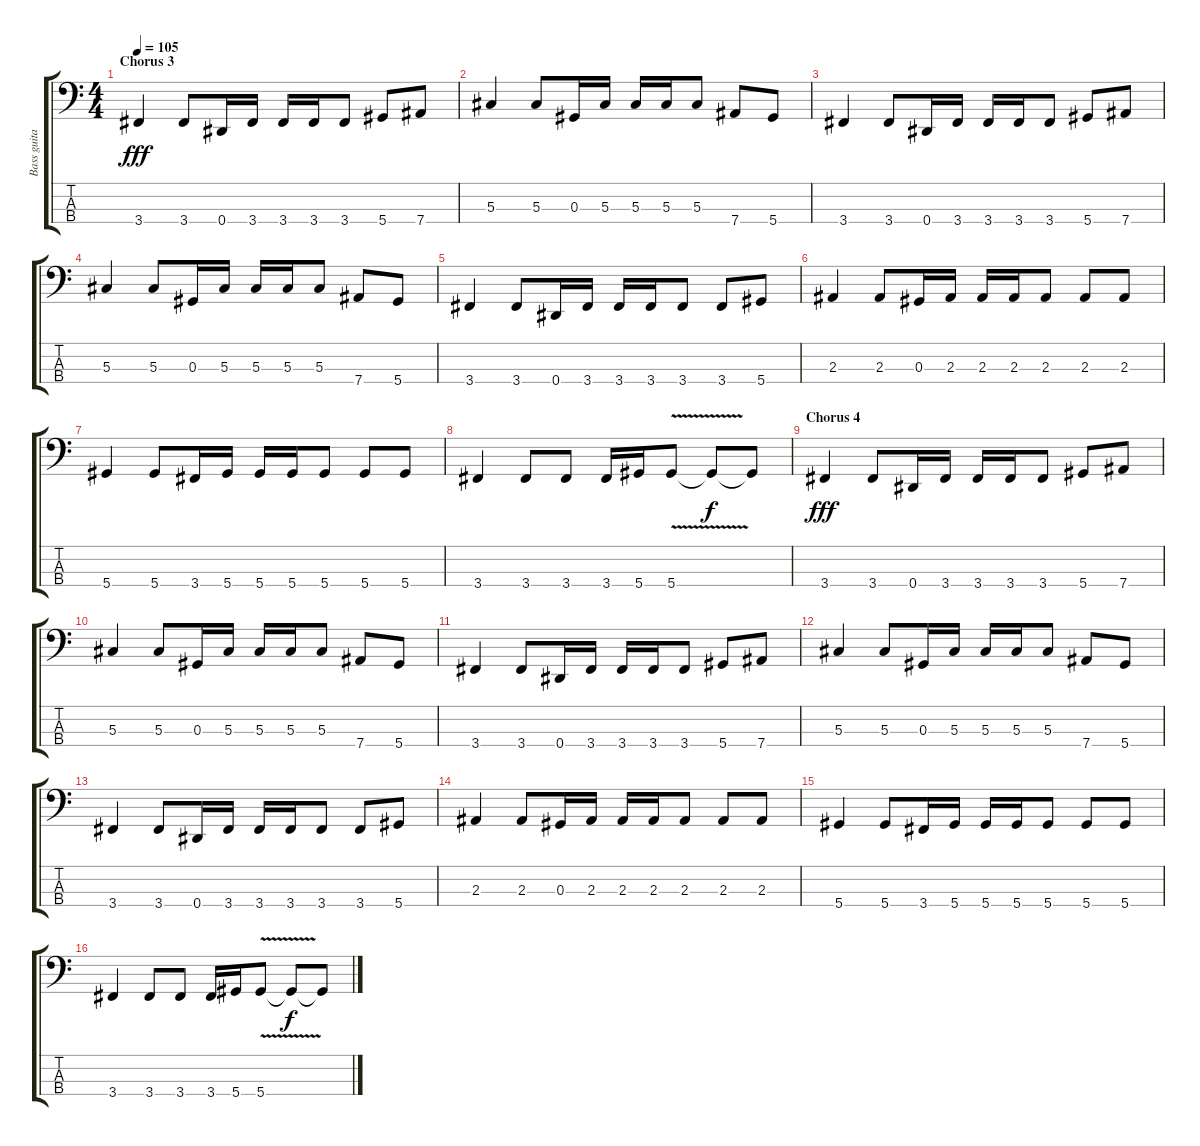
\track ("Bass guitar" "Bass guita") {instrument electricbasspick}
\staff {score tabs}
\tuning (Gb2 Db2 Ab1 Eb1) {hide}
\ts (4 4)
\section ("" "Chorus 3")
\tempo 105
\clef f4
\ks c
3.4.4{dy fff} 3.4.8 0.4.16 3.4.16 3.4.16 3.4.16 3.4.8 5.4.8 7.4.8 |
5.3.4 5.3.8 0.3.16 5.3.16 5.3.16 5.3.16 5.3.8 7.4.8 5.4.8 |
3.4.4 3.4.8 0.4.16 3.4.16 3.4.16 3.4.16 3.4.8 5.4.8 7.4.8 |
5.3.4 5.3.8 0.3.16 5.3.16 5.3.16 5.3.16 5.3.8 7.4.8 5.4.8 |
3.4.4 3.4.8 0.4.16 3.4.16 3.4.16 3.4.16 3.4.8 3.4.8 5.4.8 |
2.3.4 2.3.8 0.3.16 2.3.16 2.3.16 2.3.16 2.3.8 2.3.8 2.3.8 |
5.4.4 5.4.8 3.4.16 5.4.16 5.4.16 5.4.16 5.4.8 5.4.8 5.4.8 |
3.4.4 3.4.8 3.4.8 3.4.16 5.4.16 5.4{v}.8 5.4{t}.8{dy f} 5.4{t}.8 |
\section ("" "Chorus 4")
3.4.4{dy fff} 3.4.8 0.4.16 3.4.16 3.4.16 3.4.16 3.4.8 5.4.8 7.4.8 |
5.3.4 5.3.8 0.3.16 5.3.16 5.3.16 5.3.16 5.3.8 7.4.8 5.4.8 |
3.4.4 3.4.8 0.4.16 3.4.16 3.4.16 3.4.16 3.4.8 5.4.8 7.4.8 |
5.3.4 5.3.8 0.3.16 5.3.16 5.3.16 5.3.16 5.3.8 7.4.8 5.4.8 |
3.4.4 3.4.8 0.4.16 3.4.16 3.4.16 3.4.16 3.4.8 3.4.8 5.4.8 |
2.3.4 2.3.8 0.3.16 2.3.16 2.3.16 2.3.16 2.3.8 2.3.8 2.3.8 |
5.4.4 5.4.8 3.4.16 5.4.16 5.4.16 5.4.16 5.4.8 5.4.8 5.4.8 |
3.4.4 3.4.8 3.4.8 3.4.16 5.4.16 5.4{v}.8 5.4{t}.8{dy f} 5.4{t}.8
